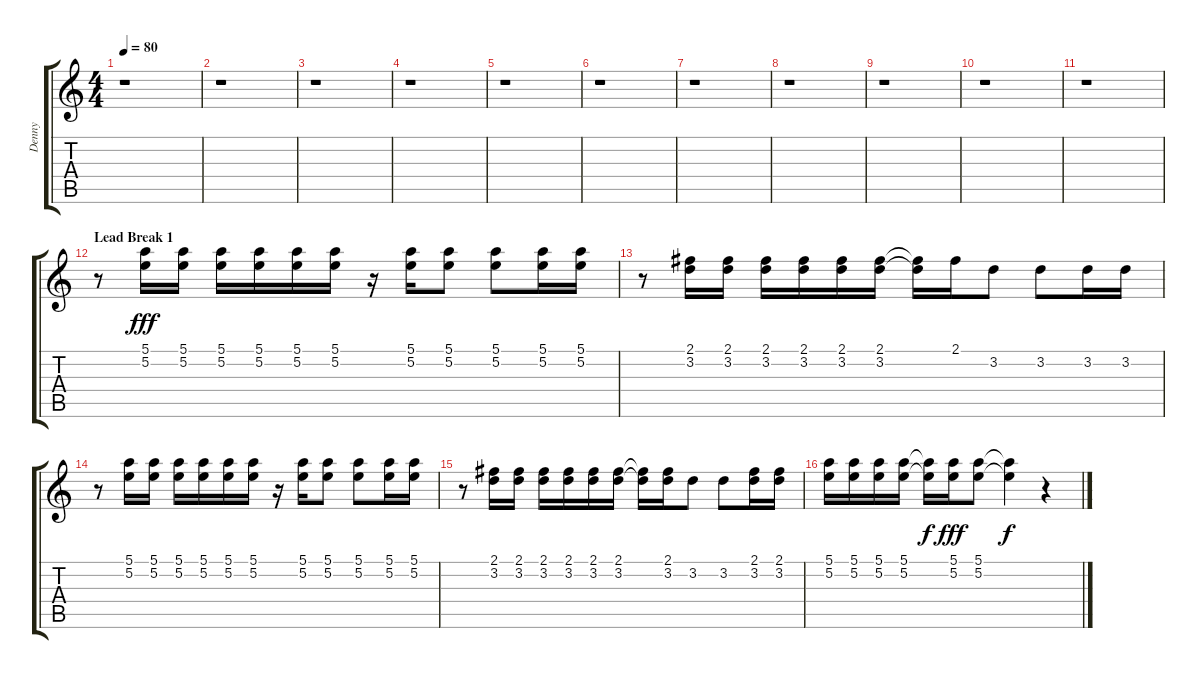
\track ("Denny" "Denny") {instrument overdrivenguitar}
\staff {score tabs}
\tuning (E4 B3 G3 D3 A2 E2) {hide}
\ts (4 4)
\tempo 80
\clef g2
\ks c
r.1{dy fff} |
r.1 |
r.1 |
r.1 |
r.1 |
r.1 |
r.1 |
r.1 |
r.1 |
r.1 |
r.1 |
\section ("" "Lead Break 1")
r.8{volume 12} (5.1 5.2).16 (5.1 5.2).16 (5.1 5.2).16 (5.1 5.2).16 (5.1 5.2).16 (5.1 5.2).16 r.16 (5.1 5.2).16 (5.1 5.2).8 (5.1 5.2).8 (5.1 5.2).16 (5.1 5.2).16 |
r.8 (2.1 3.2).16 (2.1 3.2).16 (2.1 3.2).16 (2.1 3.2).16 (2.1 3.2).16 (2.1 3.2).16 (2.1{t} 3.2{t}).16 2.1.16 3.2.8 3.2.8 3.2.16 3.2.16 |
r.8 (5.1 5.2).16 (5.1 5.2).16 (5.1 5.2).16 (5.1 5.2).16 (5.1 5.2).16 (5.1 5.2).16 r.16 (5.1 5.2).16 (5.1 5.2).8 (5.1 5.2).8 (5.1 5.2).16 (5.1 5.2).16 |
r.8 (2.1 3.2).16 (2.1 3.2).16 (2.1 3.2).16 (2.1 3.2).16 (2.1 3.2).16 (2.1 3.2).16 (2.1{t} 3.2{t}).16 (2.1 3.2).16 3.2.8 3.2.8 (2.1 3.2).16 (2.1 3.2).16 |
(5.1 5.2).16 (5.1 5.2).16 (5.1 5.2).16 (5.1 5.2).16 (5.1{t} 5.2{t}).16{dy f} (5.1 5.2).16{dy fff} (5.1 5.2).8 (5.1{t} 5.2{t}).4{dy f} r.4
